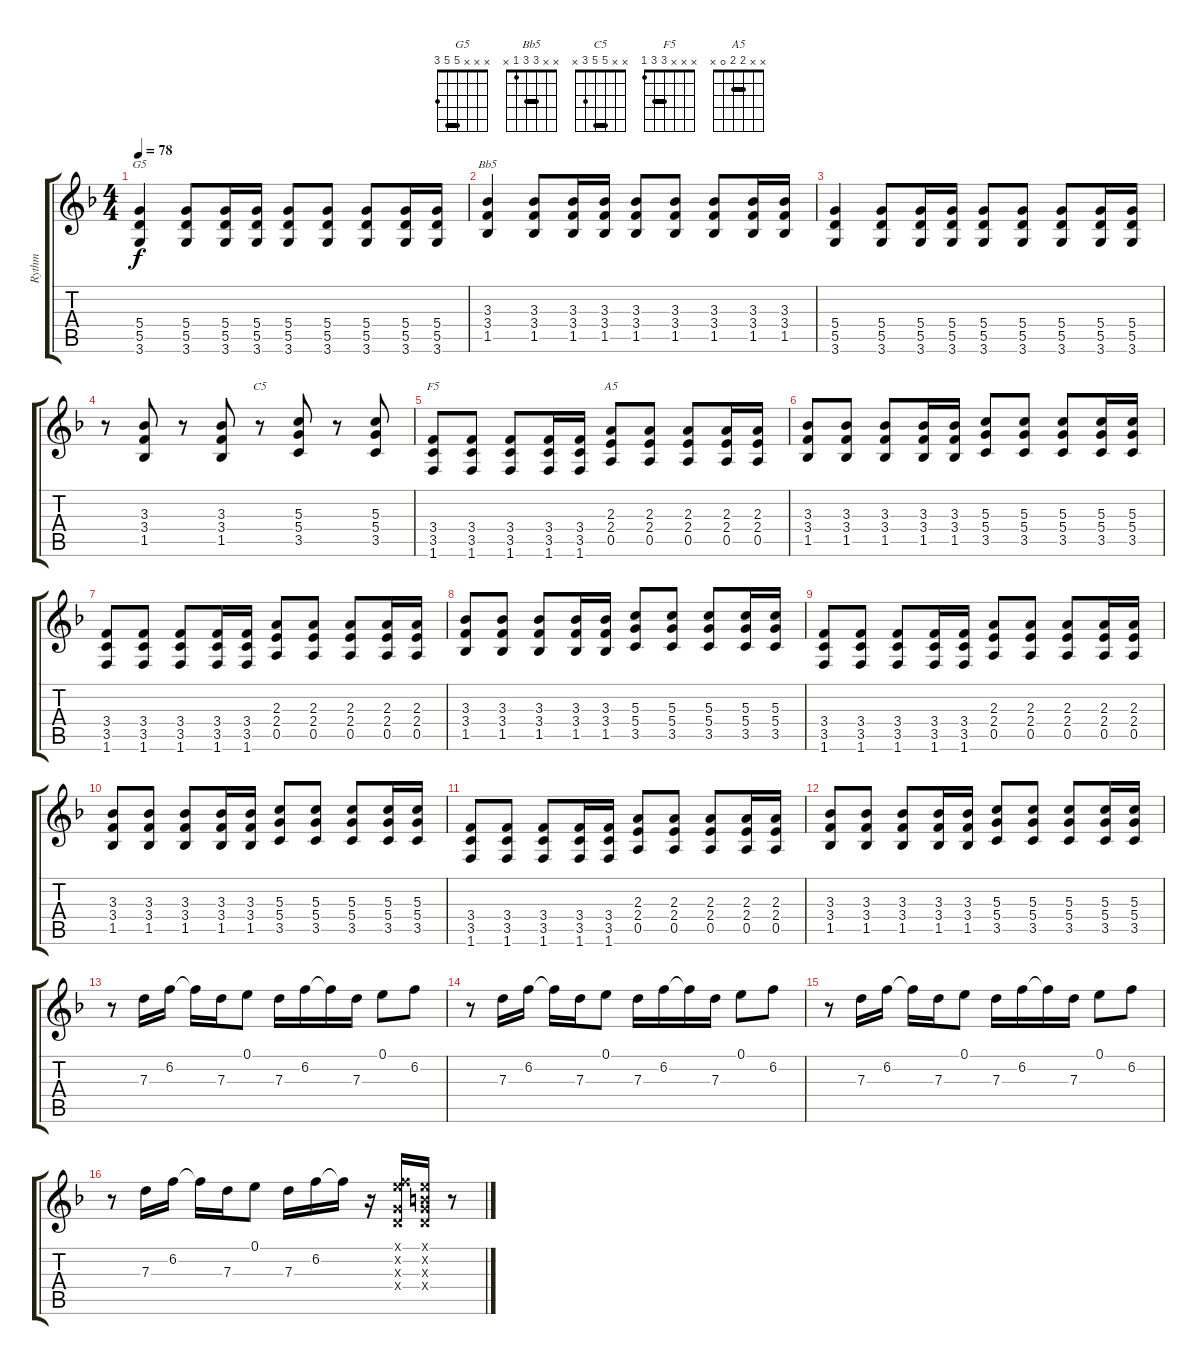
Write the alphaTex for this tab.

\track ("Rythm" "Rythm") {instrument acousticguitarsteel}
\staff {score tabs}
\tuning (E4 B3 G3 D3 A2 E2) {hide}
\chord ("G5" x x x 5 5 3) {barre 5}
\chord ("Bb5" x x 3 3 1 x) {barre 3}
\chord ("C5" x x 5 5 3 x) {barre 5}
\chord ("F5" x x x 3 3 1) {barre 3}
\chord ("A5" x x 2 2 0 x) {barre 2}
\ts (4 4)
\tempo 78
\clef g2
\ks dminor
(5.4 5.5 3.6).4{ch "G5" dy f volume 11 instrument overdrivenguitar} (5.4 5.5 3.6).8 (5.4 5.5 3.6).16 (5.4 5.5 3.6).16 (5.4 5.5 3.6).8 (5.4 5.5 3.6).8 (5.4 5.5 3.6).8 (5.4 5.5 3.6).16 (5.4 5.5 3.6).16 |
(3.3 3.4 1.5).4{ch "Bb5"} (3.3 3.4 1.5).8 (3.3 3.4 1.5).16 (3.3 3.4 1.5).16 (3.3 3.4 1.5).8 (3.3 3.4 1.5).8 (3.3 3.4 1.5).8 (3.3 3.4 1.5).16 (3.3 3.4 1.5).16 |
(5.4 5.5 3.6).4 (5.4 5.5 3.6).8 (5.4 5.5 3.6).16 (5.4 5.5 3.6).16 (5.4 5.5 3.6).8 (5.4 5.5 3.6).8 (5.4 5.5 3.6).8 (5.4 5.5 3.6).16 (5.4 5.5 3.6).16 |
r.8 (3.3 3.4 1.5).8 r.8 (3.3 3.4 1.5).8 r.8{ch "C5"} (5.3 5.4 3.5).8 r.8 (5.3 5.4 3.5).8 |
(3.4 3.5 1.6).8{ch "F5"} (3.4 3.5 1.6).8 (3.4 3.5 1.6).8 (3.4 3.5 1.6).16 (3.4 3.5 1.6).16 (2.3 2.4 0.5).8{ch "A5"} (2.3 2.4 0.5).8 (2.3 2.4 0.5).8 (2.3 2.4 0.5).16 (2.3 2.4 0.5).16 |
(3.3 3.4 1.5).8 (3.3 3.4 1.5).8 (3.3 3.4 1.5).8 (3.3 3.4 1.5).16 (3.3 3.4 1.5).16 (5.3 5.4 3.5).8 (5.3 5.4 3.5).8 (5.3 5.4 3.5).8 (5.3 5.4 3.5).16 (5.3 5.4 3.5).16 |
(3.4 3.5 1.6).8 (3.4 3.5 1.6).8 (3.4 3.5 1.6).8 (3.4 3.5 1.6).16 (3.4 3.5 1.6).16 (2.3 2.4 0.5).8 (2.3 2.4 0.5).8 (2.3 2.4 0.5).8 (2.3 2.4 0.5).16 (2.3 2.4 0.5).16 |
(3.3 3.4 1.5).8 (3.3 3.4 1.5).8 (3.3 3.4 1.5).8 (3.3 3.4 1.5).16 (3.3 3.4 1.5).16 (5.3 5.4 3.5).8 (5.3 5.4 3.5).8 (5.3 5.4 3.5).8 (5.3 5.4 3.5).16 (5.3 5.4 3.5).16 |
(3.4 3.5 1.6).8 (3.4 3.5 1.6).8 (3.4 3.5 1.6).8 (3.4 3.5 1.6).16 (3.4 3.5 1.6).16 (2.3 2.4 0.5).8 (2.3 2.4 0.5).8 (2.3 2.4 0.5).8 (2.3 2.4 0.5).16 (2.3 2.4 0.5).16 |
(3.3 3.4 1.5).8 (3.3 3.4 1.5).8 (3.3 3.4 1.5).8 (3.3 3.4 1.5).16 (3.3 3.4 1.5).16 (5.3 5.4 3.5).8 (5.3 5.4 3.5).8 (5.3 5.4 3.5).8 (5.3 5.4 3.5).16 (5.3 5.4 3.5).16 |
(3.4 3.5 1.6).8 (3.4 3.5 1.6).8 (3.4 3.5 1.6).8 (3.4 3.5 1.6).16 (3.4 3.5 1.6).16 (2.3 2.4 0.5).8 (2.3 2.4 0.5).8 (2.3 2.4 0.5).8 (2.3 2.4 0.5).16 (2.3 2.4 0.5).16 |
(3.3 3.4 1.5).8 (3.3 3.4 1.5).8 (3.3 3.4 1.5).8 (3.3 3.4 1.5).16 (3.3 3.4 1.5).16 (5.3 5.4 3.5).8 (5.3 5.4 3.5).8 (5.3 5.4 3.5).8 (5.3 5.4 3.5).16 (5.3 5.4 3.5).16 |
r.8{volume 9 instrument acousticguitarsteel} 7.3.16 6.2.16 6.2{t}.16 7.3.16 0.1.8 7.3.16 6.2.16 6.2{t}.16 7.3.16 0.1.8 6.2.8 |
r.8 7.3.16 6.2.16 6.2{t}.16 7.3.16 0.1.8 7.3.16 6.2.16 6.2{t}.16 7.3.16 0.1.8 6.2.8 |
r.8 7.3.16 6.2.16 6.2{t}.16 7.3.16 0.1.8 7.3.16 6.2.16 6.2{t}.16 7.3.16 0.1.8 6.2.8 |
r.8 7.3.16 6.2.16 6.2{t}.16 7.3.16 0.1.8 7.3.16 6.2.16 6.2{t}.16 r.16 (0.1{x} 6.2{x} 0.3{x} 0.4{x}).16{volume 11 instrument overdrivenguitar} (0.1{x} 0.2{x} 0.3{x} 0.4{x}).16 r.8
